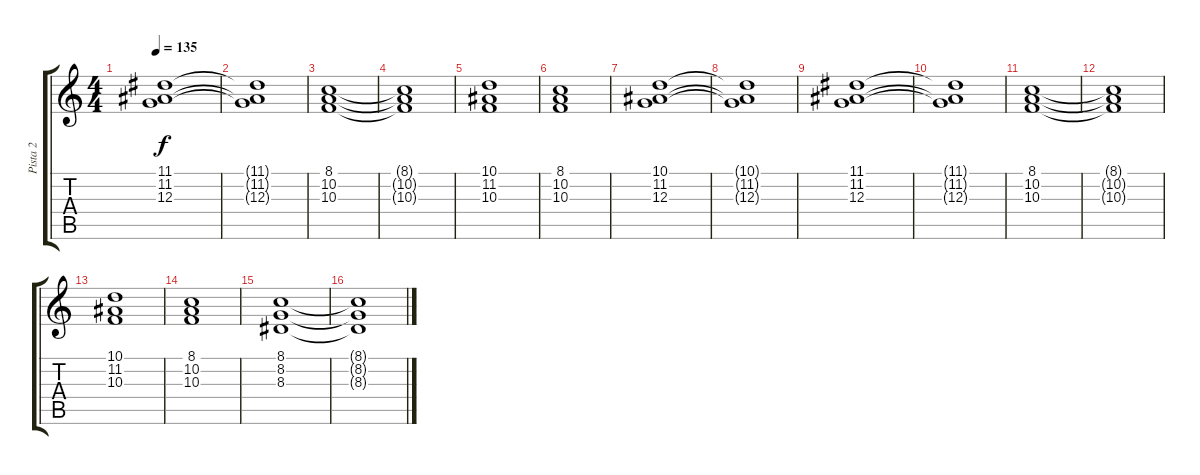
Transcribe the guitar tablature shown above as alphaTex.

\track ("Pista 2" "Pista 2") {instrument choiraahs}
\staff {score tabs}
\tuning (E4 B3 G3 D3 A2 E2) {hide}
\ts (4 4)
\tempo 135
\clef g2
\ks c
(11.1 11.2 12.3).1{dy f} |
(11.1{t} 11.2{t} 12.3{t}).1 |
(8.1 10.2 10.3).1 |
(8.1{t} 10.2{t} 10.3{t}).1 |
(10.1 11.2 10.3).1 |
(8.1 10.2 10.3).1 |
(10.1 11.2 12.3).1 |
(10.1{t} 11.2{t} 12.3{t}).1 |
(11.1 11.2 12.3).1 |
(11.1{t} 11.2{t} 12.3{t}).1 |
(8.1 10.2 10.3).1 |
(8.1{t} 10.2{t} 10.3{t}).1 |
(10.1 11.2 10.3).1 |
(8.1 10.2 10.3).1 |
(8.1 8.2 8.3).1 |
(8.1{t} 8.2{t} 8.3{t}).1
